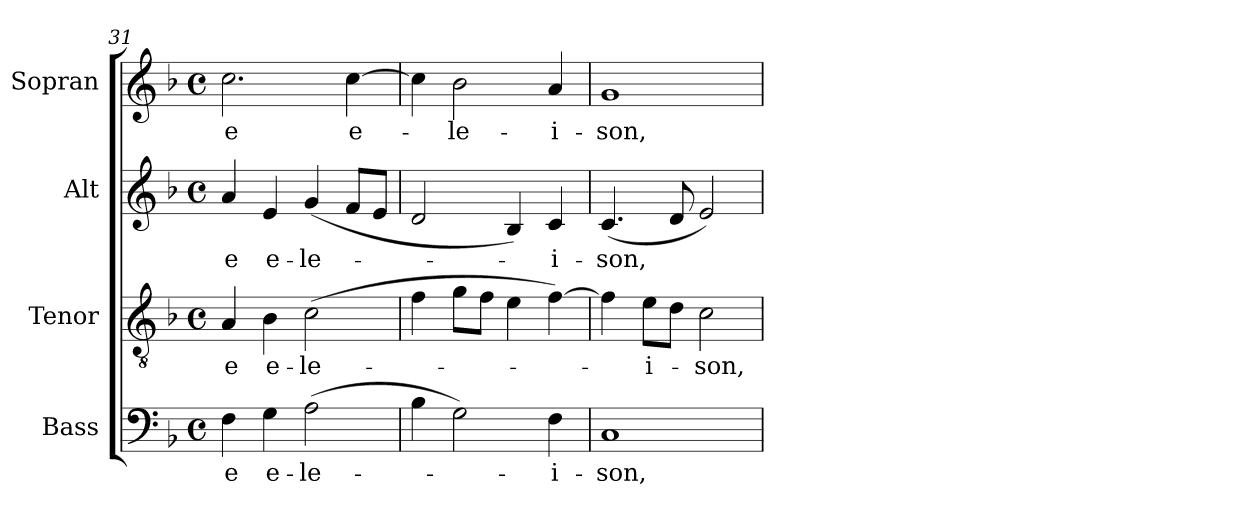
**kern	**text	**kern	**text	**kern	**text	**kern	**text
*part4	*part4	*part3	*part3	*part2	*part2	*part1	*part1
*staff4	*staff4	*staff3	*staff3	*staff2	*staff2	*staff1	*staff1
*I"Bass	*	*I"Tenor	*	*I"Alt	*	*I"Sopran	*
*I'B.	*	*I'T.	*	*I'A.	*	*I'S.	*
*clefF4	*	*clefGv2	*	*clefG2	*	*clefG2	*
*k[b-]	*	*k[b-]	*	*k[b-]	*	*k[b-]	*
*F:	*	*F:	*	*F:	*	*F:	*
*M4/4	*	*M4/4	*	*M4/4	*	*M4/4	*
*met(c)	*	*met(c)	*	*met(c)	*	*met(c)	*
=31	=31	=31	=31	=31	=31	=31	=31
!	!LO:LY:b	!	!LO:LY:b	!	!LO:LY:b	!	!LO:LY:b
4F\	-e	4A/	-e	4a/	-e	2.cc\	-e
!	!LO:LY:b	!	!LO:LY:b	!	!LO:LY:b	!	!
4G\	e-	4B-\	e-	4e/	e-	.	.
!	!LO:LY:b	!	!LO:LY:b	!	!LO:LY:b	!	!
(>2A\	-le-	(>2c\	-le-	(<4g/	-le-	.	.
!	!	!	!	!	!	!	!LO:LY:b
.	.	.	.	8f/L	.	[4cc\	e-
.	.	.	.	8e/J	.	.	.
=32	=32	=32	=32	=32	=32	=32	=32
4B-\	.	4f\	.	2d/	.	4cc\]	.
!	!	!	!	!	!	!	!LO:LY:b
2G\)	.	8g\L	.	.	.	2b-\	-le-
.	.	8f\J	.	.	.	.	.
.	.	4e\	.	4B-/)	.	.	.
!	!LO:LY:b	!	!	!	!LO:LY:b	!	!LO:LY:b
4F\	-i-	[4f\)	.	4c/	-i-	4a/	-i-
!!LO:LB:g=z
=33	=33	=33	=33	=33	=33	=33	=33
!	!LO:LY:b	!	!	!	!LO:LY:b	!	!LO:LY:b
1C	-son,	4f\]	.	(<4.c/	-son,	1g	-son,
!	!	!	!LO:LY:b	!	!	!	!
.	.	8e\L	-i-	.	.	.	.
.	.	8d\J	.	8d/	.	.	.
!	!	!	!LO:LY:b	!	!	!	!
.	.	2c\	-son,	2e/)	.	.	.
=	=	=	=	=	=	=	=
*-	*-	*-	*-	*-	*-	*-	*-
